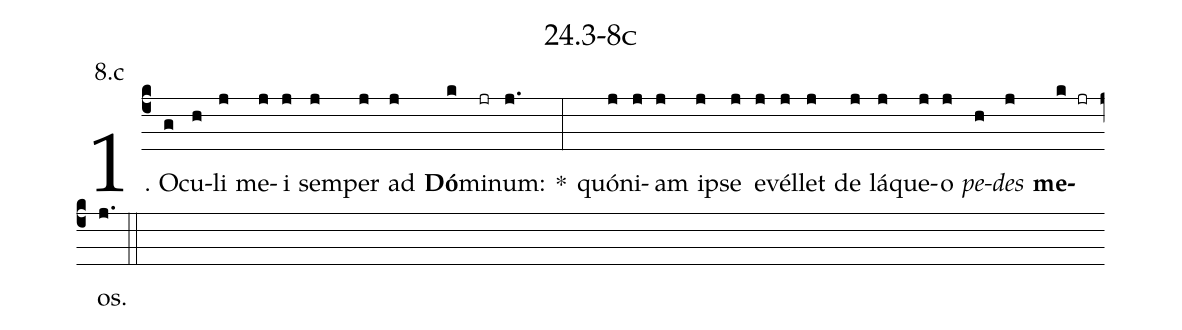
name: 24.3-8c;
annotation: 8.c;
%%
(c4)1. O(g)cu(h)li(j) me(j)i(j) sem(j)per(j) ad(j) <b>Dó</b>(k)mi(jr)num:(j.) *(:) quón(j)i(j)am(j) ip(j)se(j) e(j)vél(j)let(j) de(j) lá(j)que(j)o(j) <i>pe</i>(h)<i>des</i>(j) <b>me</b>(k jr)os.(j.) (::)


%E(j) u(j) o(h) u(j) a(k) e.(j.) (::)
